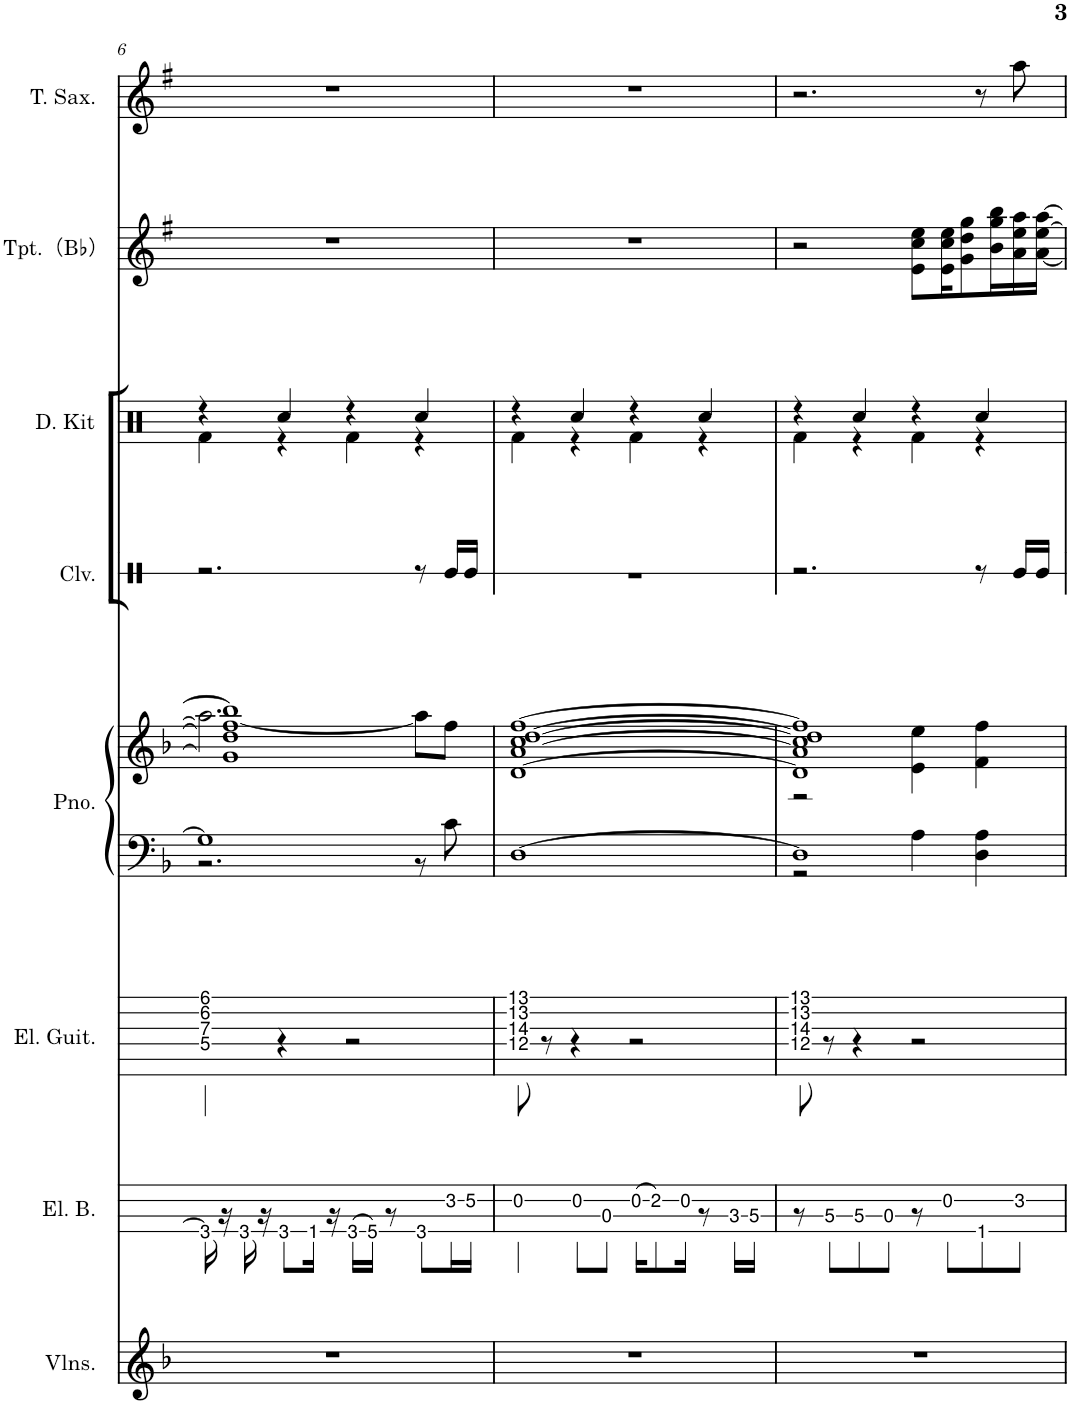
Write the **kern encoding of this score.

**kern	**kern	**kern	**kern	**kern	**kern	**kern	**kern	**kern
*part8	*part7	*part6	*part5	*part5	*part4	*part3	*part2	*part1
*staff9	*staff8	*staff7	*staff6	*staff5	*staff4	*staff3	*staff2	*staff1
*I"乐队小提琴	*I"电贝斯	*I"电子吉他	*I"钢琴	*	*I"响棒	*I"架子鼓	*I"小号（Bb）	*I"次中音萨克斯
!!LO:PB:g=z
*clefG2	*	*	*clefF4	*clefG2	*clefX	*clefX	*clefG2	*clefG2
*	*Trd7c12	*	*	*	*	*	*Trd1c2	*Trd8c14
*k[b-]	*k[b-]	*k[b-]	*k[b-]	*k[b-]	*k[]	*k[]	*k[f#]	*k[f#]
*M4/4	*M4/4	*M4/4	*M4/4	*M4/4	*M4/4	*M4/4	*M4/4	*M4/4
=6	=6	=6	=6	=6	=6	=6	=6	=6
*	*	*	*^	*^	*	*^	*	*
1r	16GG\]	4G\ 4d\ 4f\ 4b-\	1G]	2.r	1g] 1dd] 1ff] 1bb-]	[2.aa\	2.r	4r	4Rf\	1r	1r
.	16r	.	.	.	.	.	.	.	.	.	.
.	16GG\	.	.	.	.	.	.	.	.	.	.
.	16r	.	.	.	.	.	.	.	.	.	.
.	8GG\L	4r	.	.	.	.	.	4Rcc/	4r	.	.
.	16FF\Jk	.	.	.	.	.	.	.	.	.	.
.	16r	.	.	.	.	.	.	.	.	.	.
.	(16GG\LL	2r	.	.	.	.	.	4r	4Rf\	.	.
.	16AA\JJ)	.	.	.	.	.	.	.	.	.	.
.	8r	.	.	.	.	.	.	.	.	.	.
.	8GG\L	.	.	8r	.	8aa\L]	8r	4Rcc/	4r	.	.
.	16F\L	.	.	8c\	.	8ff\J	16Re/LL	.	.	.	.
.	16G\JJ	.	.	.	.	.	16Re/JJ	.	.	.	.
*	*	*	*v	*v	*	*	*	*	*	*	*
*	*	*	*	*v	*v	*	*	*	*	*
=7	=7	=7	=7	=7	=7	=7	=7	=7	=7
1r	4D\	8d\ 8a\ 8cc\ 8ff\	[1D	[1d [1a [1cc [1dd [1ff	1r	4r	4Rf\	1r	1r
.	.	8r	.	.	.	.	.	.	.
.	8D\L	4r	.	.	.	4Rcc/	4r	.	.
.	8AA\J	.	.	.	.	.	.	.	.
.	(16D\KL	2r	.	.	.	4r	4Rf\	.	.
.	8E\)	.	.	.	.	.	.	.	.
.	16D\Jk	.	.	.	.	.	.	.	.
.	8r	.	.	.	.	4Rcc/	4r	.	.
.	16C\LL	.	.	.	.	.	.	.	.
.	16D\JJ	.	.	.	.	.	.	.	.
=8	=8	=8	=8	=8	=8	=8	=8	=8	=8
*	*	*	*^	*^	*	*	*	*	*
1r	8r	8d\ 8a\ 8cc\ 8ff\	1D]	2r	1d] 1a] 1cc] 1dd] 1ff]	2r	2.r	4r	4Rf\	2r	2.r
.	8D\L	8r	.	.	.	.	.	.	.	.	.
.	8D\	4r	.	.	.	.	.	4Rcc/	4r	.	.
.	8AA\J	.	.	.	.	.	.	.	.	.	.
.	8r	2r	.	4A\	.	4e\ 4ee\	.	4r	4Rf\	8e\ 8cc\ 8ee\L	.
.	8D\L	.	.	.	.	.	.	.	.	16e\ 16cc\ 16ee\K	.
.	.	.	.	.	.	.	.	.	.	8g\ 8dd\ 8gg\	.
.	8FF\	.	.	4D\ 4A\	.	4f\ 4ff\	8r	4Rcc/	4r	.	8r
.	.	.	.	.	.	.	.	.	.	16b\ 16gg\ 16bb\L	.
.	8F\J	.	.	.	.	.	16Re/LL	.	.	16a\ 16ee\ 16aa\	8aa\
.	.	.	.	.	.	.	16Re/JJ	.	.	[16a\ [16ee\ [16aa\JJ	.
*	*	*	*v	*v	*	*	*	*v	*v	*	*
*	*	*	*	*v	*v	*	*	*	*
=	=	=	=	=	=	=	=	=
*-	*-	*-	*-	*-	*-	*-	*-	*-
